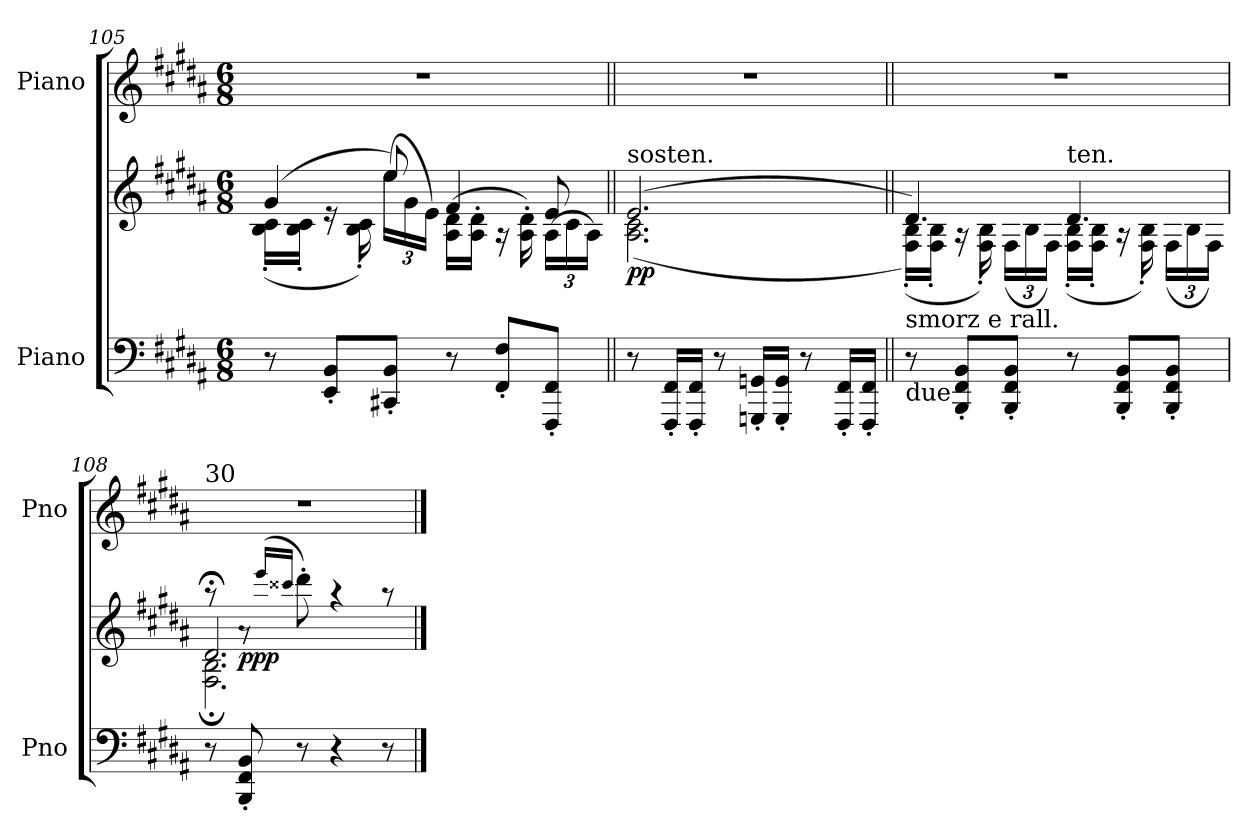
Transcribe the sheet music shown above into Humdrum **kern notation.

**kern	**kern	**dynam	**kern
*part2	*part2	*part2	*part1
*staff3	*staff2	*staff2/3	*staff1
*I"Piano	*	*	*I"Piano
*I'Pno	*	*	*I'Pno
!!LO:LB:g=z
*clefF4	*clefG2	*	*clefG2
*k[f#c#g#d#a#]	*k[f#c#g#d#a#]	*	*k[f#c#g#d#a#]
*B:	*B:	*	*B:
*M6/8	*M6/8	*	*M6/8
=105	=105	=105	=105
*	*^	*	*
*	*	*^	*	*
8r	(4g#/	(16B\' 16c#\'LL	4ryy	.	2.r
.	.	16B\' 16c#\'JJ	.	.	.
8EE/' 8BB/'L	.	16re	.	.	.
.	.	16B\' 16c#\')	.	.	.
*	*	*	*Xbrackettup	*	*
8CC#X/' 8BB/'J	8ee/)	2ryy	(24ee\LL	.	.
.	.	.	24g#\	.	.
.	.	.	24e\JJ)	.	.
8r	4f#/	.	(16A#\' 16d#\'LL	.	.
.	.	.	16A#\' 16d#\'JJ	.	.
8FF#/' 8F#/'L	.	.	16r	.	.
.	.	.	16A#\' 16d#\')	.	.
8FFF#/' 8FF#/'J	8e/	.	(24A#\LL	.	.
.	.	.	24c#\	.	.
.	.	.	24A#\JJ)	.	.
=106||	=106||	=106||	=106||	=106||	=106||
!	!LO:TX:a:t=sosten.	!	!	!	!
!	!	!	!	!LO:DY:b	!
*	*	*v	*v	*	*
8r	(2.e/	(2.A#\ 2.c#\	pp	2.r
16FFF#/' 16FF#/'LL	.	.	.	.
16FFF#/' 16FF#/'JJ	.	.	.	.
8r	.	.	.	.
16GGGn/' 16GGn/'LL	.	.	.	.
16GGG/' 16GG/'JJ	.	.	.	.
8r	.	.	.	.
16FFF#/' 16FF#/'LL	.	.	.	.
16FFF#/' 16FF#/'JJ	.	.	.	.
=107||	=107||	=107||	=107||	=107||
!	!LO:TX:b:t=smorz e rall.	!	!	!
!LO:TX:b:t=due	!	!	!	!
8r	4.d#/)	(16F#\' 16B\'LL)	.	2.r
.	.	16F#\' 16B\'JJ	.	.
8BBB/' 8FF#/' 8BB/'L	.	16rA	.	.
.	.	16F#\' 16B\')	.	.
8BBB/' 8FF#/' 8BB/'J	.	(24F#\LL	.	.
.	.	24B\	.	.
.	.	24F#\JJ)	.	.
!	!LO:TX:a:t=ten.	!	!	!
8r	4.d#/	(16F#\' 16B\'LL	.	.
.	.	16F#\' 16B\'JJ	.	.
8BBB/' 8FF#/' 8BB/'L	.	16rA	.	.
.	.	16F#\' 16B\')	.	.
8BBB/' 8FF#/' 8BB/'J	.	(24F#\LL	.	.
.	.	24B\	.	.
.	.	24F#\JJ)	.	.
!!LO:PB:g=z
=108	=108	=108	=108	=108
*	*	*^	*	*
!	!	!	!	!	!LO:TX:a:t=30
8r	2.d#;</	2.F#\; 2.B\;	8raa	.	2.r
*	*8va	*	*	*	*
!	!	!	!	!LO:DY:b	!
8BBB/' 8FF#/' 8BB/'	.	.	8raa	ppp	.
.	.	.	(16qeeee/LL	.	.
.	.	.	16qcccc##X/JJ	.	.
8r	.	.	8dddd#'\)	.	.
*	*X8va	*	*	*	*
4r	.	.	4raa	.	.
8r	.	.	8raa	.	.
*	*v	*v	*v	*	*
==	==	==	==
*-	*-	*-	*-
